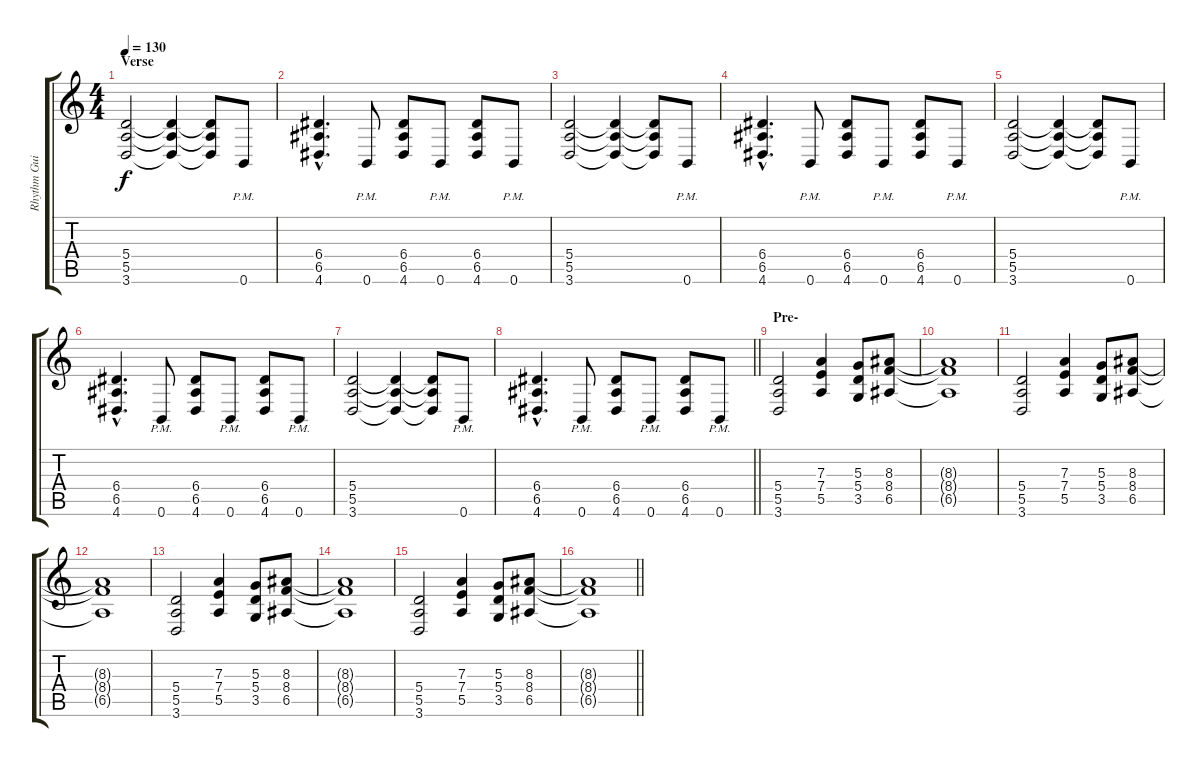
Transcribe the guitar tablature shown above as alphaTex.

\track ("Rhythm Guitar" "Rhythm Gui") {instrument distortionguitar}
\staff {score tabs}
\tuning (B3 Gb3 D3 A2 E2 B1) {hide}
\ts (4 4)
\section ("" "Verse")
\tempo 130
\clef g2
\ks c
(5.4 5.5 3.6).2{dy f} (5.4{t} 5.5{t} 3.6{t}).4 (5.4{t} 5.5{t} 3.6{t}).8 0.6{pm}.8 |
(6.4{hac} 6.5{hac} 4.6{hac}).4{d} 0.6{pm}.8 (6.4 6.5 4.6).8 0.6{pm}.8 (6.4 6.5 4.6).8 0.6{pm}.8 |
(5.4 5.5 3.6).2 (5.4{t} 5.5{t} 3.6{t}).4 (5.4{t} 5.5{t} 3.6{t}).8 0.6{pm}.8 |
(6.4{hac} 6.5{hac} 4.6{hac}).4{d} 0.6{pm}.8 (6.4 6.5 4.6).8 0.6{pm}.8 (6.4 6.5 4.6).8 0.6{pm}.8 |
(5.4 5.5 3.6).2 (5.4{t} 5.5{t} 3.6{t}).4 (5.4{t} 5.5{t} 3.6{t}).8 0.6{pm}.8 |
(6.4{hac} 6.5{hac} 4.6{hac}).4{d} 0.6{pm}.8 (6.4 6.5 4.6).8 0.6{pm}.8 (6.4 6.5 4.6).8 0.6{pm}.8 |
(5.4 5.5 3.6).2 (5.4{t} 5.5{t} 3.6{t}).4 (5.4{t} 5.5{t} 3.6{t}).8 0.6{pm}.8 |
\barLineRight lightlight
(6.4{hac} 6.5{hac} 4.6{hac}).4{d} 0.6{pm}.8 (6.4 6.5 4.6).8 0.6{pm}.8 (6.4 6.5 4.6).8 0.6{pm}.8 |
\section ("" "Pre-")
(5.4 5.5 3.6).2 (7.3 7.4 5.5).4 (5.3 5.4 3.5).8 (8.3 8.4 6.5).8 |
(8.3{t} 8.4{t} 6.5{t}).1 |
(5.4 5.5 3.6).2 (7.3 7.4 5.5).4 (5.3 5.4 3.5).8 (8.3 8.4 6.5).8 |
(8.3{t} 8.4{t} 6.5{t}).1 |
(5.4 5.5 3.6).2 (7.3 7.4 5.5).4 (5.3 5.4 3.5).8 (8.3 8.4 6.5).8 |
(8.3{t} 8.4{t} 6.5{t}).1 |
(5.4 5.5 3.6).2 (7.3 7.4 5.5).4 (5.3 5.4 3.5).8 (8.3 8.4 6.5).8 |
\barLineRight lightlight
(8.3{t} 8.4{t} 6.5{t}).1
